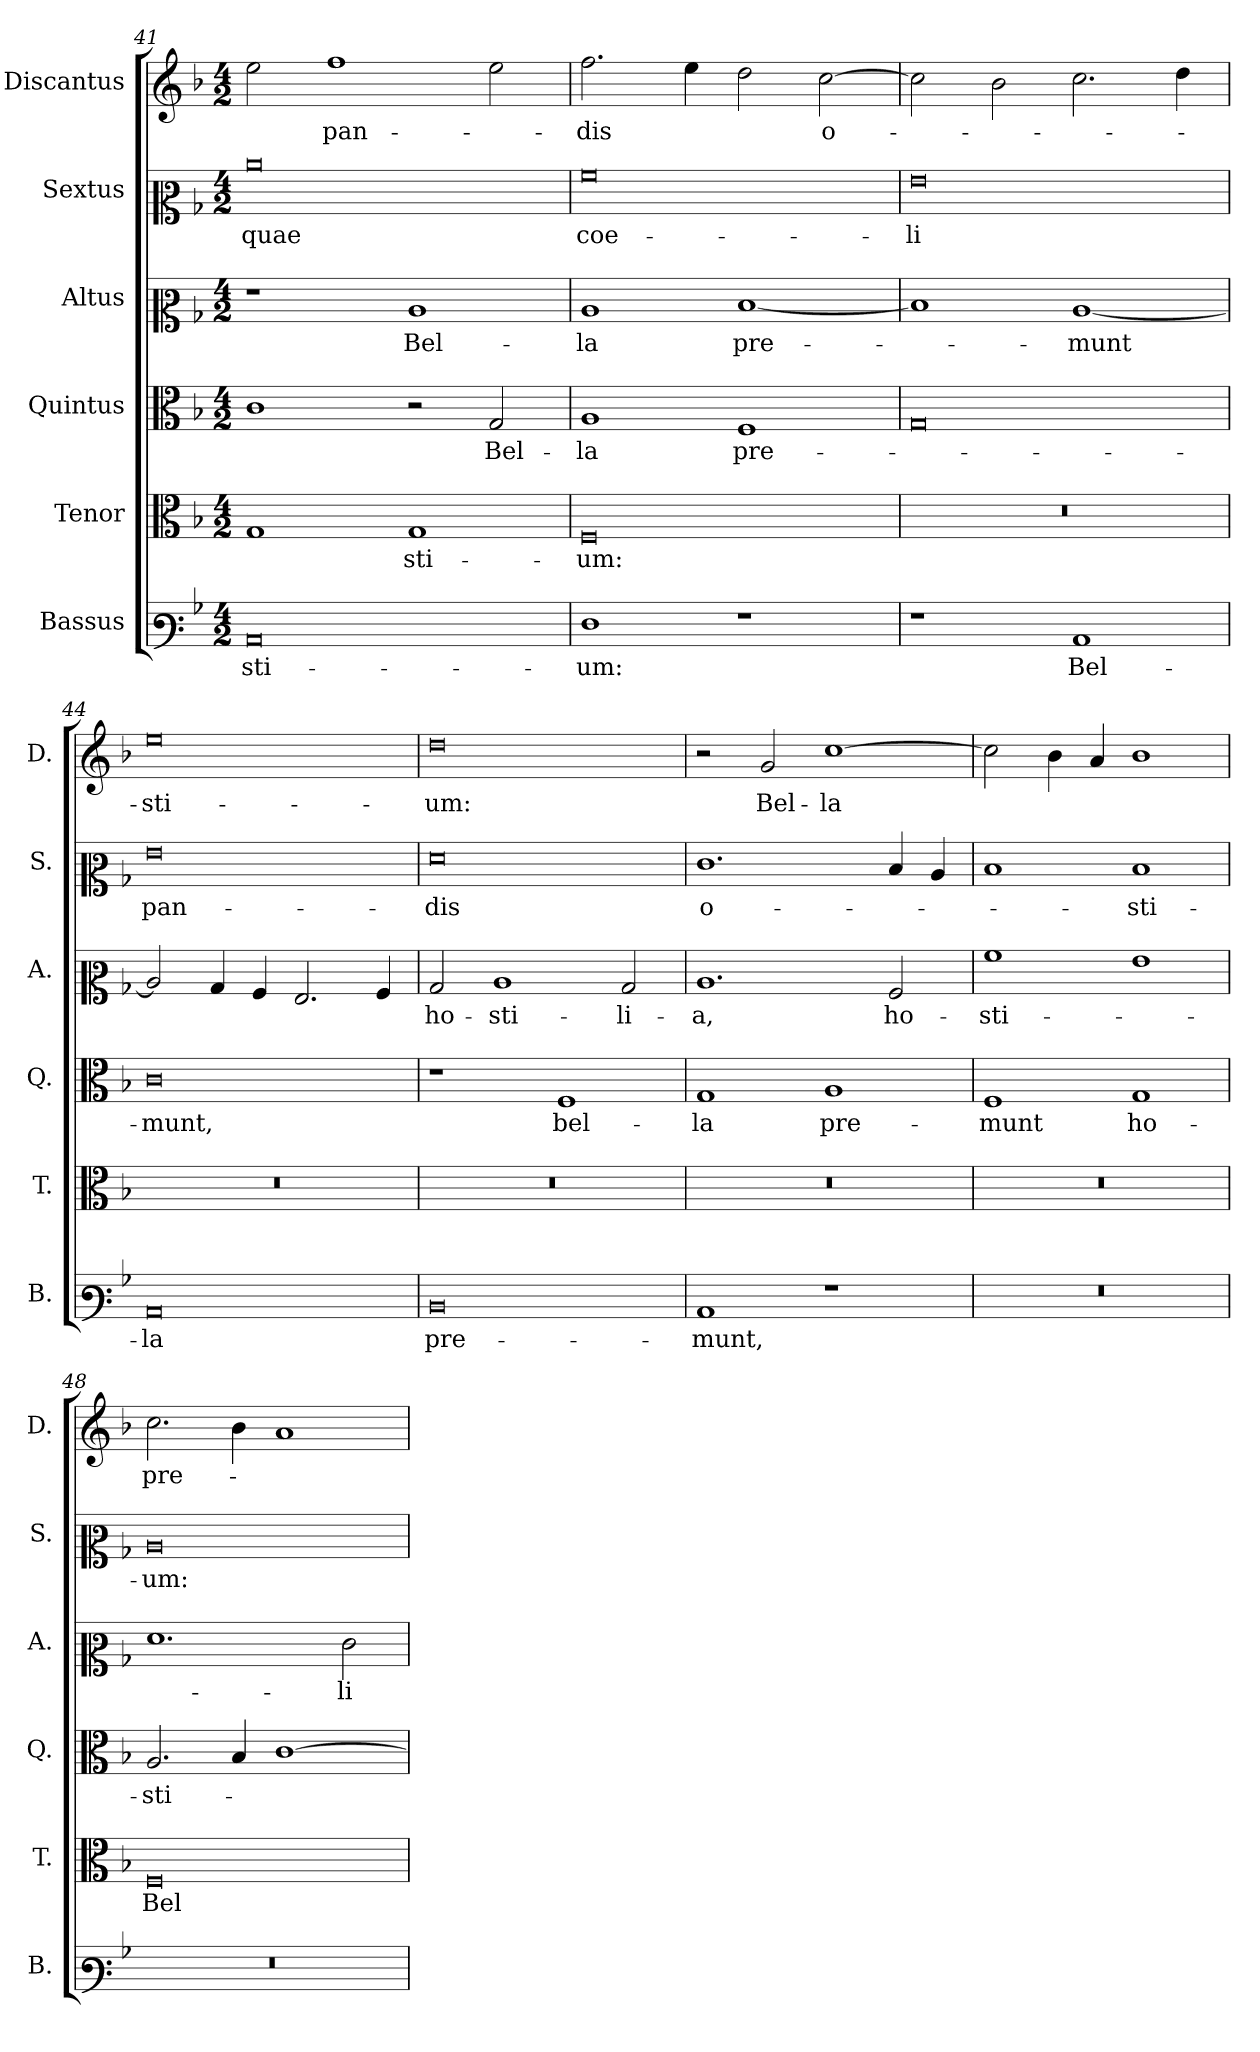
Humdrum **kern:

**kern	**text	**kern	**text	**kern	**text	**kern	**text	**kern	**text	**kern	**text
*part6	*part6	*part5	*part5	*part4	*part4	*part3	*part3	*part2	*part2	*part1	*part1
*staff6	*staff6	*staff5	*staff5	*staff4	*staff4	*staff3	*staff3	*staff2	*staff2	*staff1	*staff1
*I"Bassus	*	*I"Tenor	*	*I"Quintus	*	*I"Altus	*	*I"Sextus	*	*I"Discantus	*
*I'B.	*	*I'T.	*	*I'Q.	*	*I'A.	*	*I'S.	*	*I'D.	*
*clefF3	*	*clefC3	*	*clefC3	*	*clefC2	*	*clefC2	*	*clefG2	*
*k[b-]	*	*k[b-]	*	*k[b-]	*	*k[b-]	*	*k[b-]	*	*k[b-]	*
*M4/2	*	*M4/2	*	*M4/2	*	*M4/2	*	*M4/2	*	*M4/2	*
=41	=41	=41	=41	=41	=41	=41	=41	=41	=41	=41	=41
0C	-sti-	1G	.	1c	.	1r	.	0cc	quae	2ee\	.
.	.	.	.	.	.	.	.	.	.	1ff	pan-
.	.	1G	-sti-	2r	.	1c	Bel-	.	.	.	.
.	.	.	.	2G/	Bel-	.	.	.	.	2ee\	.
=42	=42	=42	=42	=42	=42	=42	=42	=42	=42	=42	=42
1F	-um:	0F	-um:	1A	-la	1c	-la	0a	coe-	2.ff\	-dis
.	.	.	.	.	.	.	.	.	.	4ee\	.
1r	.	.	.	1F	pre-	[1d	pre-	.	.	2dd\	.
.	.	.	.	.	.	.	.	.	.	[2cc\	o-
=43	=43	=43	=43	=43	=43	=43	=43	=43	=43	=43	=43
1r	.	0r	.	0G	.	1d]	.	0g	-li	2cc\]	.
.	.	.	.	.	.	.	.	.	.	2b-\	.
1C	Bel-	.	.	.	.	[1c	-munt	.	.	2.cc\	.
.	.	.	.	.	.	.	.	.	.	4dd\	.
=44	=44	=44	=44	=44	=44	=44	=44	=44	=44	=44	=44
0C	-la	0r	.	0c	-munt,	2c/]	.	0g	pan-	0ee	-sti-
.	.	.	.	.	.	4B-/	.	.	.	.	.
.	.	.	.	.	.	4A/	.	.	.	.	.
.	.	.	.	.	.	2.G/	.	.	.	.	.
.	.	.	.	.	.	4A/	.	.	.	.	.
=45	=45	=45	=45	=45	=45	=45	=45	=45	=45	=45	=45
0D	pre-	0r	.	1r	.	2B-/	ho-	0f	-dis	0dd	-um:
.	.	.	.	.	.	1c	-sti-	.	.	.	.
.	.	.	.	1F	bel-	.	.	.	.	.	.
.	.	.	.	.	.	2B-/	-li-	.	.	.	.
!!LO:LB:g=z
=46	=46	=46	=46	=46	=46	=46	=46	=46	=46	=46	=46
1C	-munt,	0r	.	1G	-la	1.c	-a,	1.e	o-	2r	.
.	.	.	.	.	.	.	.	.	.	2g/	Bel-
1r	.	.	.	1A	pre-	.	.	.	.	[1cc	-la
.	.	.	.	.	.	2A/	ho-	4d/	.	.	.
.	.	.	.	.	.	.	.	4c/	.	.	.
=47	=47	=47	=47	=47	=47	=47	=47	=47	=47	=47	=47
0r	.	0r	.	1F	-munt	1a	-sti-	1d	.	2cc\]	.
.	.	.	.	.	.	.	.	.	.	4b-\	.
.	.	.	.	.	.	.	.	.	.	4a/	.
.	.	.	.	1G	ho-	1g	.	1d	-sti-	1b-	.
=48	=48	=48	=48	=48	=48	=48	=48	=48	=48	=48	=48
0r	.	0F	Bel-	2.A/	-sti-	1.f	.	0c	-um:	2.cc\	pre-
.	.	.	.	4B-/	.	.	.	.	.	4b-\	.
.	.	.	.	[1c	.	.	.	.	.	1a	.
.	.	.	.	.	.	2e\	-li-	.	.	.	.
=	=	=	=	=	=	=	=	=	=	=	=
*-	*-	*-	*-	*-	*-	*-	*-	*-	*-	*-	*-
